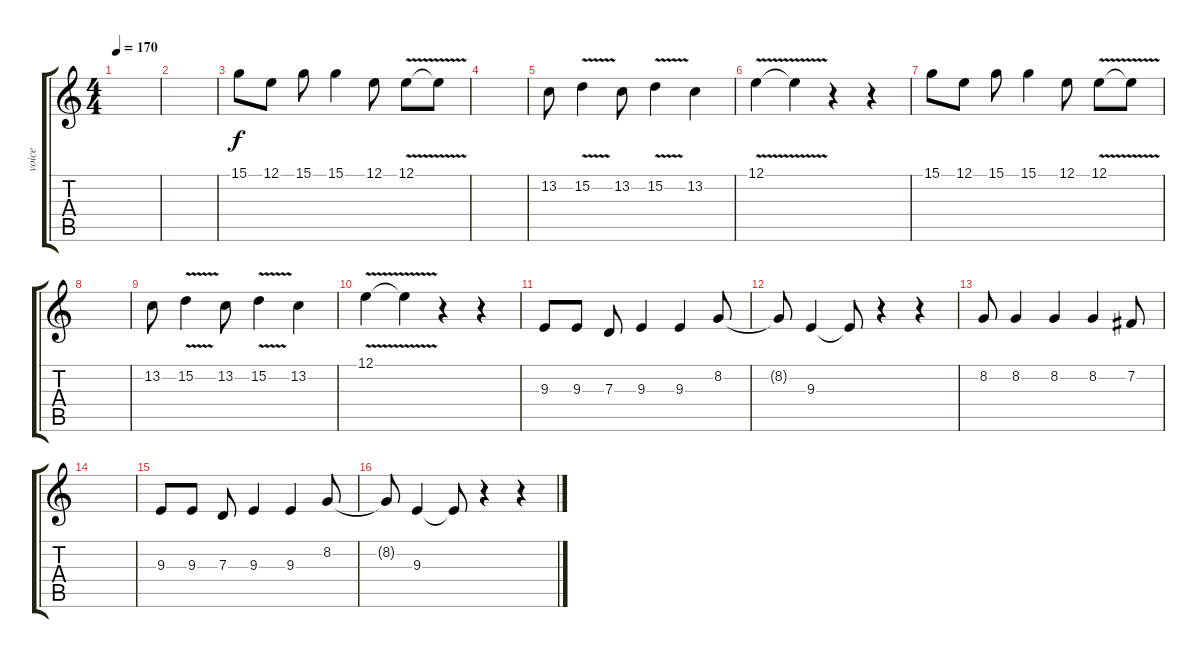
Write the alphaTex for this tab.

\track ("voice" "voice") {instrument pad4choir}
\staff {score tabs}
\tuning (E4 B3 G3 D3 A2 E2) {hide}
\ts (4 4)
\tempo 170
\clef g2
\ks c
|
|
15.1.8 12.1.8 15.1.8 15.1.4 12.1.8 12.1{v}.8 12.1{t}.8 |
|
13.2.8 15.2{v}.4 13.2.8 15.2{v}.4 13.2.4 |
12.1{v}.4 12.1{t}.4 r.4 r.4 |
15.1.8 12.1.8 15.1.8 15.1.4 12.1.8 12.1{v}.8 12.1{t}.8 |
|
13.2.8 15.2{v}.4 13.2.8 15.2{v}.4 13.2.4 |
12.1{v}.4 12.1{t}.4 r.4 r.4 |
9.3.8 9.3.8 7.3.8 9.3.4 9.3.4 8.2.8 |
8.2{t}.8 9.3.4 9.3{t}.8 r.4 r.4 |
8.2.8 8.2.4 8.2.4 8.2.4 7.2.8 |
|
9.3.8 9.3.8 7.3.8 9.3.4 9.3.4 8.2.8 |
8.2{t}.8 9.3.4 9.3{t}.8 r.4 r.4
